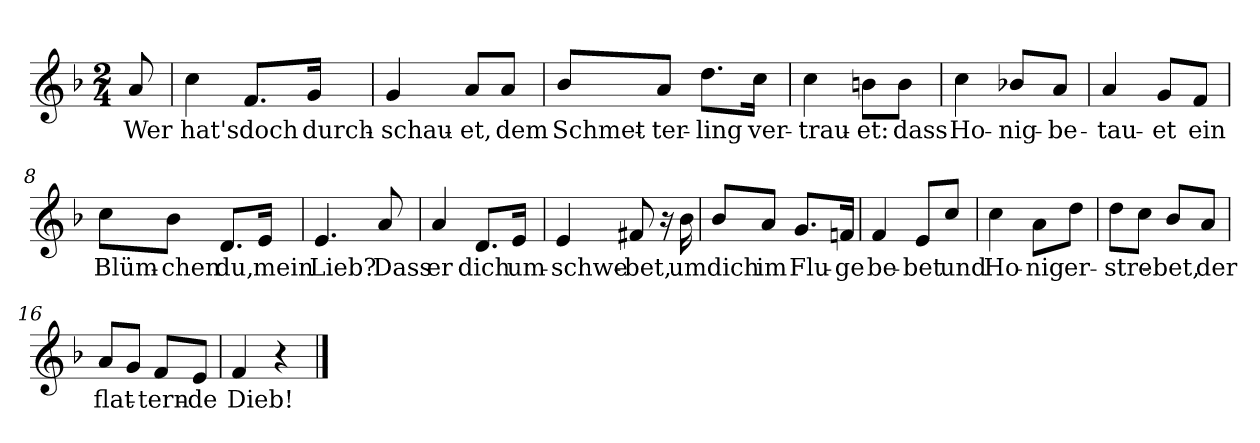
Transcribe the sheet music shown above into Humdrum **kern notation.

**kern	**text
*part1	*part1
*staff1	*staff1
*clefG2	*
*k[b-]	*
*M2/4	*
=1	=1
!	!LO:LY:b
8a/	Wer
=2	=2
!	!LO:LY:b
4cc\	hat's
!	!LO:LY:b
8.f/L	doch
!	!LO:LY:b
16g/Jk	durch-
=3	=3
!	!LO:LY:b
4g/	-schau-
!	!LO:LY:b
8a/L	-et,
!	!LO:LY:b
8a/J	dem
=4	=4
!	!LO:LY:b
8b-/L	Schmet-
!	!LO:LY:b
8a/J	-ter-
!	!LO:LY:b
8.dd\L	-ling
!	!LO:LY:b
16cc\Jk	ver-
=5	=5
!	!LO:LY:b
4cc\	-trau-
!	!LO:LY:b
8bn\L	-et:
!	!LO:LY:b
8b\J	dass
=6	=6
!	!LO:LY:b
4cc\	Ho-
!	!LO:LY:b
8b-X/L	-nig-
!	!LO:LY:b
8a/J	-be-
=7	=7
!	!LO:LY:b
4a/	-tau-
!	!LO:LY:b
8g/L	-et
!	!LO:LY:b
8f/J	ein
!!LO:LB:g=z
=8	=8
!	!LO:LY:b
8cc\L	Blüm-
!	!LO:LY:b
8b-\J	-chen
!	!LO:LY:b
8.d/L	du,
!	!LO:LY:b
16e/Jk	mein
=9	=9
!	!LO:LY:b
4.e/	Lieb?
!	!LO:LY:b
8a/	Dass
=10	=10
!	!LO:LY:b
4a/	er
!	!LO:LY:b
8.d/L	dich
!	!LO:LY:b
16e/Jk	um-
=11	=11
!	!LO:LY:b
4e/	-schwe-
!	!LO:LY:b
8f#X/	-bet,
16r	.
!	!LO:LY:b
16b-\	um
=12	=12
!	!LO:LY:b
8b-/L	dich
!	!LO:LY:b
8a/J	im
!	!LO:LY:b
8.g/L	Flu-
!	!LO:LY:b
16fn/Jk	-ge
=13	=13
!	!LO:LY:b
4f/	be-
!	!LO:LY:b
8e/L	-bet
!	!LO:LY:b
8cc/J	und
=14	=14
!	!LO:LY:b
4cc\	Ho-
!	!LO:LY:b
8a\L	-nig
!	!LO:LY:b
8dd\J	er-
=15	=15
!	!LO:LY:b
8dd\L	-stre-
8cc\J	.
!	!LO:LY:b
8b-/L	-bet,
!	!LO:LY:b
8a/J	der
!!LO:LB:g=z
=16	=16
!	!LO:LY:b
8a/L	flat-
8g/J	.
!	!LO:LY:b
8f/L	-tern-
!	!LO:LY:b
8e/J	-de
=17	=17
!	!LO:LY:b
4f/	Dieb!
4r	.
==	==
*-	*-
